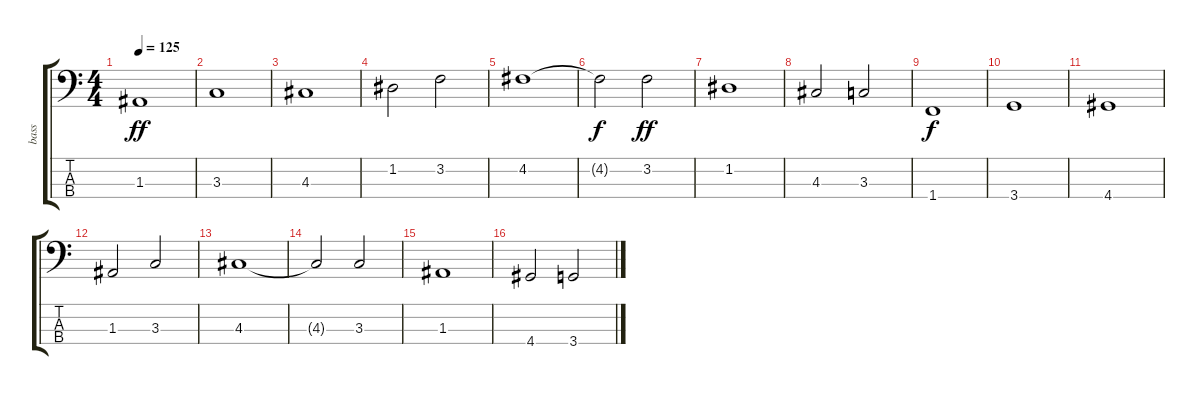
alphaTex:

\track ("bass" "bass") {instrument electricbassfinger}
\staff {score tabs}
\tuning (G2 D2 A1 E1) {hide}
\ts (4 4)
\tempo 125
\clef f4
\ks c
1.3.1{dy ff} |
3.3.1 |
4.3.1 |
1.2.2 3.2.2 |
4.2.1 |
4.2{t}.2{dy f} 3.2.2{dy ff} |
1.2.1 |
4.3.2 3.3.2 |
1.4.1{dy f} |
3.4.1 |
4.4.1 |
1.3.2 3.3.2 |
4.3.1 |
4.3{t}.2 3.3.2 |
1.3.1 |
4.4.2 3.4.2
